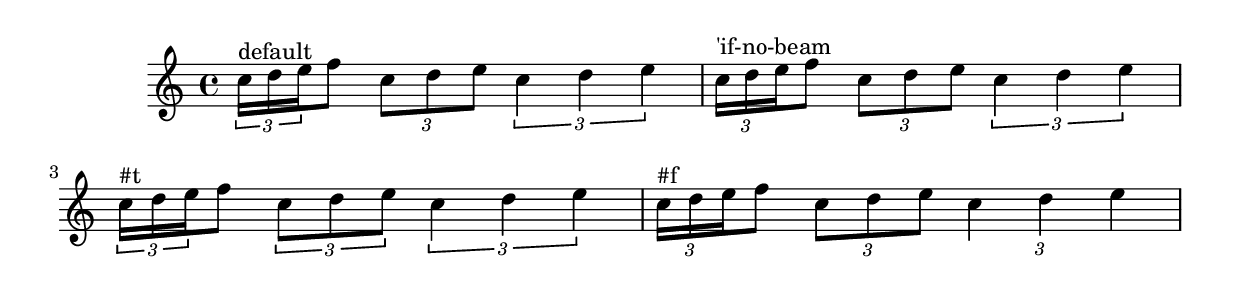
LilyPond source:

%% Do not edit this file; it is auto-generated from LSR http://lsr.dsi.unimi.it
%% This file is in the public domain.
\version "2.11.48"

\header {
  lsrtags = "rhythms, tweaks-and-overrides"

  texidoc = "
The default behavior of tuplet-bracket visibility is to print a bracket
unless there is a beam of the same length as the tuplet. To control the
visibility of tuplet brackets, set the property @code{TupletBracket
#'bracket-visibility} to either @code{##t} (always print a bracket),
@code{##f} (never print a bracket) or @code{#'if-no-beam} (only print a
bracket if there is no beam). 

"
  doctitle = "Controlling tuplet bracket visibility"
} % begin verbatim
mus = \relative c'' {
  \times 2/3 { c16[ d e } f8]
  \times 2/3 { c8 d e }
  \times 2/3 { c4 d e }
}

\new Voice \relative c'{
  << \mus s4^"default" >>
  \override TupletBracket #'bracket-visibility = #'if-no-beam
  << \mus s4^"'if-no-beam" >>
  \override TupletBracket #'bracket-visibility = ##t
  << \mus s4^"#t" >>
  \override TupletBracket #'bracket-visibility = ##f
  << \mus s4^"#f" >>
} 

